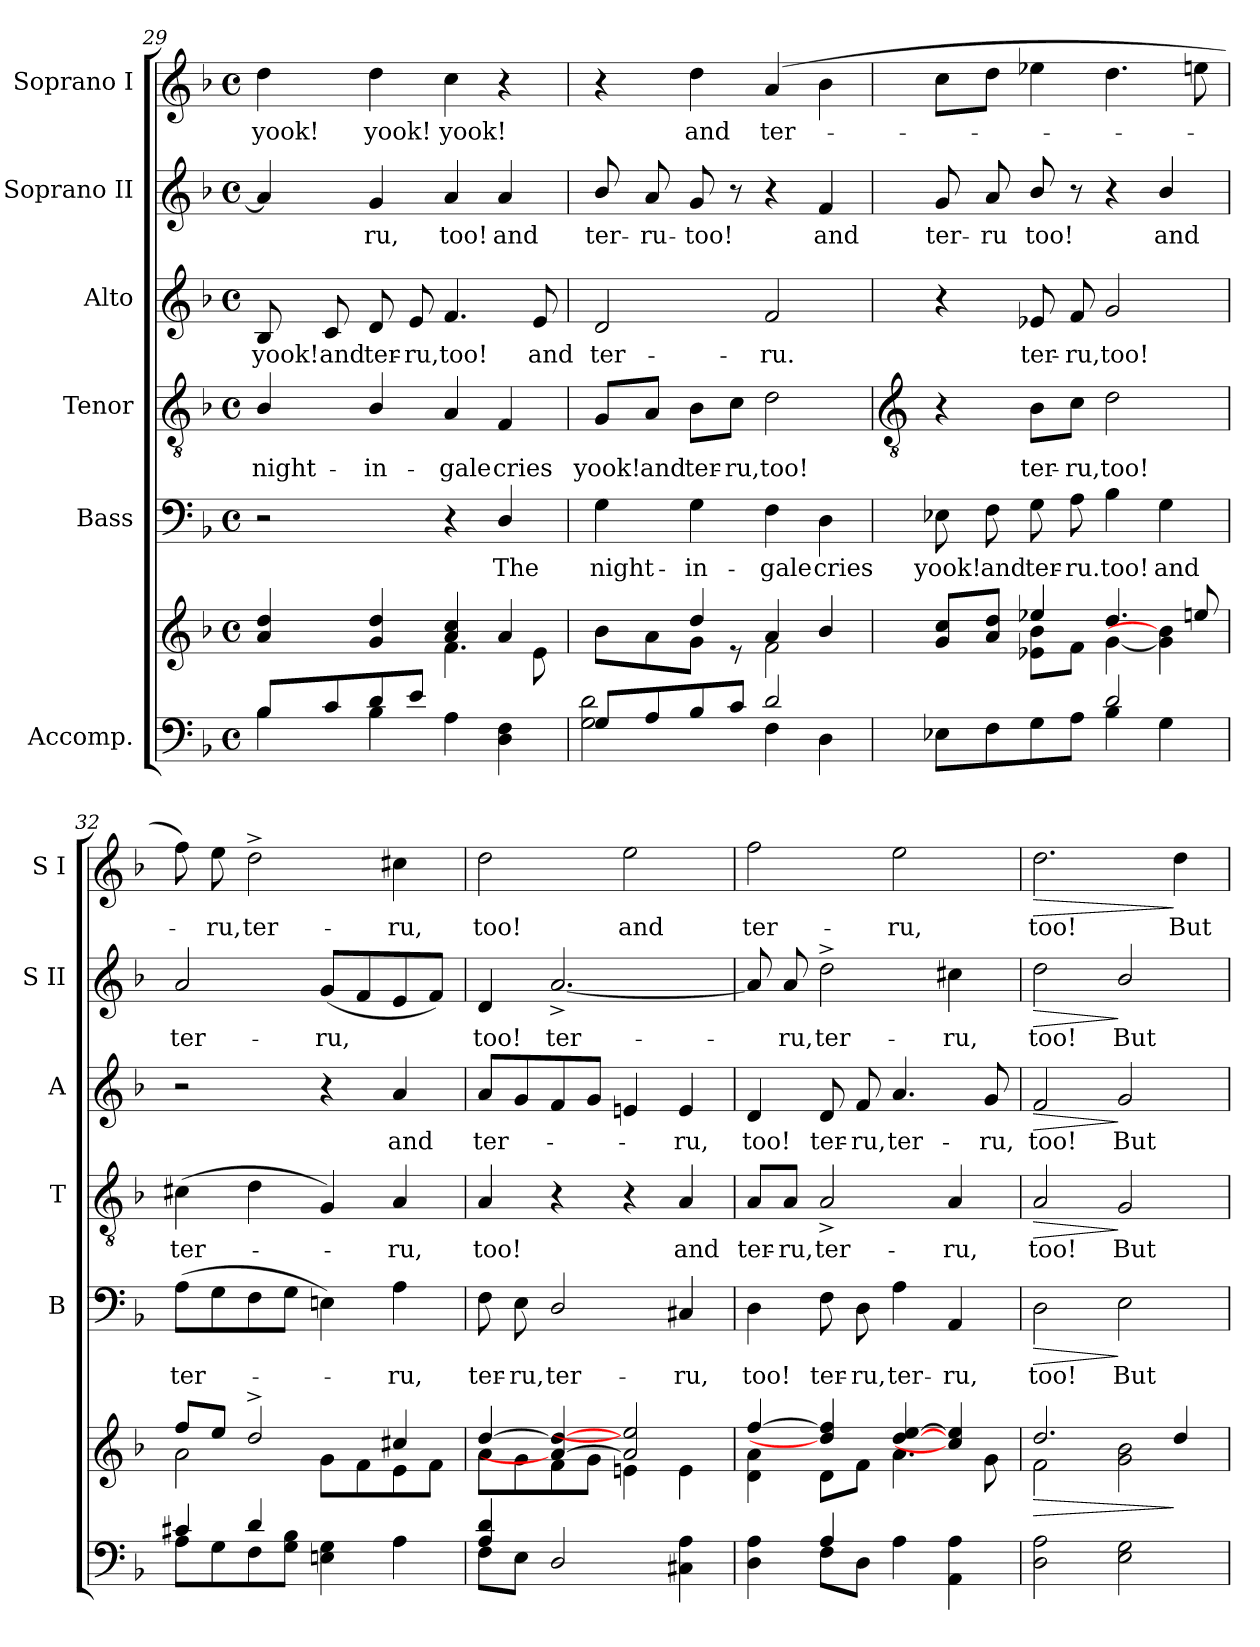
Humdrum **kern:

**kern	**kern	**dynam	**kern	**text	**dynam	**kern	**text	**dynam	**kern	**text	**dynam	**kern	**text	**dynam	**kern	**text	**dynam
*part6	*part6	*part6	*part5	*part5	*part5	*part4	*part4	*part4	*part3	*part3	*part3	*part2	*part2	*part2	*part1	*part1	*part1
*staff7	*staff6	*staff6/7	*staff5	*staff5	*staff5	*staff4	*staff4	*staff4	*staff3	*staff3	*staff3	*staff2	*staff2	*staff2	*staff1	*staff1	*staff1
*I"Accomp.	*	*	*I"Bass	*	*	*I"Tenor	*	*	*I"Alto	*	*	*I"Soprano II	*	*	*I"Soprano I	*	*
*	*	*	*I'B	*	*	*I'T	*	*	*I'A	*	*	*I'S II	*	*	*I'S I	*	*
*clefF4	*clefG2	*	*clefF4	*	*	*clefGv2	*	*	*clefG2	*	*	*clefG2	*	*	*clefG2	*	*
*k[b-]	*k[b-]	*	*k[b-]	*	*	*k[b-]	*	*	*k[b-]	*	*	*k[b-]	*	*	*k[b-]	*	*
*F:	*F:	*	*F:	*	*	*F:	*	*	*F:	*	*	*F:	*	*	*F:	*	*
*M4/4	*M4/4	*	*M4/4	*	*	*M4/4	*	*	*M4/4	*	*	*M4/4	*	*	*M4/4	*	*
*met(c)	*met(c)	*	*met(c)	*	*	*met(c)	*	*	*met(c)	*	*	*met(c)	*	*	*met(c)	*	*
=29	=29	=29	=29	=29	=29	=29	=29	=29	=29	=29	=29	=29	=29	=29	=29	=29	=29
*^	*^	*	*	*	*	*	*	*	*	*	*	*	*	*	*	*	*
*	*^	*	*	*	*	*	*	*	*	*	*	*	*	*	*	*	*	*	*
!	!	!	!	!	!	!	!	!	!	!LO:LY:b	!	!	!LO:LY:b	!	!	!	!	!	!LO:LY:b	!
8B-/L	4B-	1ryy	4a/ 4dd/	2ryy	.	2r	.	.	4B-/	night-	.	8B-	yook!	.	4a]	.	.	4dd	yook!	.
!	!	!	!	!	!	!	!	!	!	!	!	!	!LO:LY:b	!	!	!	!	!	!	!
8c/	.	.	.	.	.	.	.	.	.	.	.	8c	and	.	.	.	.	.	.	.
!	!	!	!	!	!	!	!	!	!	!LO:LY:b	!	!	!LO:LY:b	!	!	!LO:LY:b	!	!	!LO:LY:b	!
8d/	4B-	.	4g/ 4dd/	.	.	.	.	.	4B-/	-in-	.	8d	ter-	.	4g	ru,	.	4dd	yook!	.
!	!	!	!	!	!	!	!	!	!	!	!	!	!LO:LY:b	!	!	!	!	!	!	!
8e/J	.	.	.	.	.	.	.	.	.	.	.	8e	-ru,	.	.	.	.	.	.	.
!	!	!	!	!	!	!	!	!	!	!LO:LY:b	!	!	!LO:LY:b	!	!	!LO:LY:b	!	!	!LO:LY:b	!
2ryy	4A	.	4a/ 4cc/	4.f\	.	4r	.	.	4A	-gale	.	4.f	too!	.	4a	too!	.	4cc	yook!	.
!	!	!	!	!	!	!	!LO:LY:b	!	!	!LO:LY:b	!	!	!	!	!	!LO:LY:b	!	!	!	!
.	4D\ 4F\	.	4a/	.	.	4D/	The	.	4F	cries	.	.	.	.	4a	and	.	4r	.	.
!	!	!	!	!	!	!	!	!	!	!	!	!	!LO:LY:b	!	!	!	!	!	!	!
.	.	.	.	8e\	.	.	.	.	.	.	.	8e	and	.	.	.	.	.	.	.
*	*v	*v	*	*	*	*	*	*	*	*	*	*	*	*	*	*	*	*	*	*
=30	=30	=30	=30	=30	=30	=30	=30	=30	=30	=30	=30	=30	=30	=30	=30	=30	=30	=30	=30
!	!	!	!	!	!	!LO:LY:b	!	!	!LO:LY:b	!	!	!LO:LY:b	!	!	!LO:LY:b	!	!	!	!
8G/L	2G\ 2d\	4ryy	8b-\L	.	4G	night-	.	8G/L	yook!	.	2d	ter-	.	8b-/	ter-	.	4r	.	.
!	!	!	!	!	!	!	!	!	!LO:LY:b	!	!	!	!	!	!LO:LY:b	!	!	!	!
8A/	.	.	8a\	.	.	.	.	8A/J	and	.	.	.	.	8a	-ru-	.	.	.	.
!	!	!	!	!	!	!LO:LY:b	!	!	!LO:LY:b	!	!	!	!	!	!LO:LY:b	!	!	!LO:LY:b	!
8B-/	.	4dd/	8g\J	.	4G	-in-	.	8B-\L	ter-	.	.	.	.	8g	-too!	.	4dd	and	.
!	!	!	!	!	!	!	!	!	!LO:LY:b	!	!	!	!	!	!	!	!	!	!
8c/J	.	.	8r	.	.	.	.	8c\J	-ru,	.	.	.	.	8r	.	.	.	.	.
!	!	!	!	!	!	!LO:LY:b	!	!	!LO:LY:b	!	!	!LO:LY:b	!	!	!	!	!	!LO:LY:b	!
2d/	4F\	4a/	2f\	.	4F	-gale	.	2d	too!	.	2f	-ru.	.	4r	.	.	(>4a	ter-	.
!	!	!	!	!	!	!LO:LY:b	!	!	!	!	!	!	!	!	!LO:LY:b	!	!	!	!
.	4D\	4b-/	.	.	4D	cries	.	.	.	.	.	.	.	4f	and	.	4b-	.	.
!!LO:LB:g=z
=31	=31	=31	=31	=31	=31	=31	=31	=31	=31	=31	=31	=31	=31	=31	=31	=31	=31	=31	=31
*	*	*	*	*	*	*	*	*clefGv2	*	*	*	*	*	*	*	*	*	*	*
!	!	!	!	!	!	!LO:LY:b	!	!	!	!	!	!	!	!	!LO:LY:b	!	!	!	!
2ryy	8E-X\L	8g/ 8cc/L	4ryy	.	8E-X	yook!	.	4r	.	.	4r	.	.	8g	ter-	.	8ccL	.	.
!	!	!	!	!	!	!LO:LY:b	!	!	!	!	!	!	!	!	!LO:LY:b	!	!	!	!
.	8F\	8a/ 8dd/J	.	.	8F	and	.	.	.	.	.	.	.	8a	-ru	.	8ddJ	.	.
!	!	!	!	!	!	!LO:LY:b	!	!	!LO:LY:b	!	!	!LO:LY:b	!	!	!LO:LY:b	!	!	!	!
.	8G\	4ee-X/	8e-X\ 8b-\L	.	8G	ter-	.	8B-\L	ter-	.	8e-X	ter-	.	8b-/	too!	.	4ee-X	.	.
!	!	!	!	!	!	!LO:LY:b	!	!	!LO:LY:b	!	!	!LO:LY:b	!	!	!	!	!	!	!
.	8A\J	.	8f\J	.	8A	-ru.	.	8c\J	-ru,	.	8f	-ru,	.	8r	.	.	.	.	.
!	!	!	!	!	!	!LO:LY:b	!	!	!LO:LY:b	!	!	!LO:LY:b	!	!	!	!	!	!	!
2d/	4B-\	4.dd/	[4g\	.	4B-	too!	.	2d	too!	.	2g	too!	.	4r	.	.	4.dd	.	.
!	!	!	!	!	!	!LO:LY:b	!	!	!	!	!	!	!	!	!LO:LY:b	!	!	!	!
.	4G\	.	4g\] 4b-\]	.	4G	and	.	.	.	.	.	.	.	4b-/	and	.	.	.	.
.	.	8een/	.	.	.	.	.	.	.	.	.	.	.	.	.	.	8een	.	.
=32	=32	=32	=32	=32	=32	=32	=32	=32	=32	=32	=32	=32	=32	=32	=32	=32	=32	=32	=32
!	!	!	!	!	!	!LO:LY:b	!	!	!LO:LY:b	!	!	!	!	!	!LO:LY:b	!	!	!	!
4c#X/	8A\L	8ff/L	2a\	.	(>8AL	ter-	.	(>4c#X	ter-	.	2r	.	.	2a	ter-	.	8ff)	.	.
!	!	!	!	!	!	!	!	!	!	!	!	!	!	!	!	!	!	!LO:LY:b	!
.	8G\	8ee/J	.	.	8G	.	.	.	.	.	.	.	.	.	.	.	8ee	ru,	.
!	!	!	!	!	!	!	!	!	!	!	!	!	!	!	!	!	!	!LO:LY:b	!
4d/	8F\	2dd^/	.	.	8F	.	.	4d	.	.	.	.	.	.	.	.	2dd^	ter-	.
.	8G\ 8B-\J	.	.	.	8GJ	.	.	.	.	.	.	.	.	.	.	.	.	.	.
!	!	!	!	!	!	!	!	!	!	!	!	!	!	!	!LO:LY:b	!	!	!	!
2ryy	4En\ 4G\	.	8g\L	.	4En)	.	.	4G)	.	.	4r	.	.	(<8gL	-ru,	.	.	.	.
.	.	.	8f\	.	.	.	.	.	.	.	.	.	.	8f	.	.	.	.	.
!	!	!	!	!	!	!LO:LY:b	!	!	!LO:LY:b	!	!	!LO:LY:b	!	!	!	!	!	!LO:LY:b	!
.	4A\	4cc#X/	8e\	.	4A	ru,	.	4A	ru,	.	4a	and	.	8e	.	.	4cc#X	-ru,	.
.	.	.	8f\J	.	.	.	.	.	.	.	.	.	.	8fJ)	.	.	.	.	.
=33	=33	=33	=33	=33	=33	=33	=33	=33	=33	=33	=33	=33	=33	=33	=33	=33	=33	=33	=33
!	!	!	!	!	!	!LO:LY:b	!	!	!LO:LY:b	!	!	!LO:LY:b	!	!	!LO:LY:b	!	!	!LO:LY:b	!
4A/ 4d/	8F\L	[4dd/	8a\L	.	8F	ter-	.	4A	too!	.	8aL	ter-	.	4d	too!	.	2dd	too!	.
!	!	!	!	!	!	!LO:LY:b	!	!	!	!	!	!	!	!	!	!	!	!	!
.	8E\J	.	8g\	.	8E	-ru,	.	.	.	.	8g	.	.	.	.	.	.	.	.
!	!	!	!	!	!	!LO:LY:b	!	!	!	!	!	!	!	!	!LO:LY:b	!	!	!	!
2.ryy	2D/	4a/_ 4dd/_	8f\	.	2D/	ter-	.	4r	.	.	8f	.	.	[2.a^	ter-	.	.	.	.
.	.	.	8g\J	.	.	.	.	.	.	.	8gJ	.	.	.	.	.	.	.	.
!	!	!	!	!	!	!	!	!	!	!	!	!	!	!	!	!	!	!LO:LY:b	!
.	.	2a/] 2ee/]	4en\	.	.	.	.	4r	.	.	4en	.	.	.	.	.	2ee	and	.
!	!	!	!	!	!	!LO:LY:b	!	!	!LO:LY:b	!	!	!LO:LY:b	!	!	!	!	!	!	!
.	4C#X\ 4A\	.	4e\	.	4C#X	-ru,	.	4A	and	.	4e	ru,	.	.	.	.	.	.	.
=34	=34	=34	=34	=34	=34	=34	=34	=34	=34	=34	=34	=34	=34	=34	=34	=34	=34	=34	=34
!	!	!	!	!	!	!LO:LY:b	!	!	!LO:LY:b	!	!	!LO:LY:b	!	!	!	!	!	!LO:LY:b	!
4ryy	4D\ 4A\	[4ff/	4d\ 4a\	.	4D	too!	.	8A/L	ter-	.	4d	too!	.	8a]	.	.	2ff	ter-	.
!	!	!	!	!	!	!	!	!	!LO:LY:b	!	!	!	!	!	!LO:LY:b	!	!	!	!
.	.	.	.	.	.	.	.	8A/J	-ru,	.	.	.	.	8a	ru,	.	.	.	.
!	!	!	!	!	!	!LO:LY:b	!	!	!LO:LY:b	!	!	!LO:LY:b	!	!	!LO:LY:b	!	!	!	!
4A/	8F\L	4dd/] 4ff/]	8d\L	.	8F	ter-	.	2A^	ter-	.	8d	ter-	.	2dd^	ter-	.	.	.	.
!	!	!	!	!	!	!LO:LY:b	!	!	!	!	!	!LO:LY:b	!	!	!	!	!	!	!
.	8D\J	.	8f\J	.	8D	-ru,	.	.	.	.	8f	-ru,	.	.	.	.	.	.	.
!	!	!	!	!	!	!LO:LY:b	!	!	!	!	!	!LO:LY:b	!	!	!	!	!	!LO:LY:b	!
2ryy	4A\	[4dd/ [4ee/	4.a\	.	4A	ter-	.	.	.	.	4.a	ter-	.	.	.	.	2ee	-ru,	.
!	!	!	!	!	!	!LO:LY:b	!	!	!LO:LY:b	!	!	!	!	!	!LO:LY:b	!	!	!	!
.	4AA\ 4A\	4cc#/] 4ee/]	.	.	4AA	-ru,	.	4A	-ru,	.	.	.	.	4cc#X	-ru,	.	.	.	.
!	!	!	!	!	!	!	!	!	!	!	!	!LO:LY:b	!	!	!	!	!	!	!
.	.	.	8g\	.	.	.	.	.	.	.	8g	-ru,	.	.	.	.	.	.	.
=35	=35	=35	=35	=35	=35	=35	=35	=35	=35	=35	=35	=35	=35	=35	=35	=35	=35	=35	=35
!	!	!	!	!LO:HP:b	!	!LO:LY:b	!LO:HP:b	!	!LO:LY:b	!LO:HP:b	!	!LO:LY:b	!LO:HP:b	!	!LO:LY:b	!LO:HP:b	!	!LO:LY:b	!LO:HP:b
1ryy	2D\ 2A\	2.dd/	2f\	>	2D	too!	>	2A	too!	>	2f	too!	>	2dd	too!	>	2.dd	too!	>
!	!	!	!	!	!	!LO:LY:b	!	!	!LO:LY:b	!	!	!LO:LY:b	!	!	!LO:LY:b	!	!	!	!
.	2E\ 2G\	.	2g\ 2b-\	.	2E	But	]	2G	But	]	2g	But	]	2b-/	But	]	.	.	.
!	!	!	!	!	!	!	!	!	!	!	!	!	!	!	!	!	!	!LO:LY:b	!
.	.	4dd/	.	]	.	.	.	.	.	.	.	.	.	.	.	.	4dd	But	]
*v	*v	*	*	*	*	*	*	*	*	*	*	*	*	*	*	*	*	*	*
*	*v	*v	*	*	*	*	*	*	*	*	*	*	*	*	*	*	*	*
=	=	=	=	=	=	=	=	=	=	=	=	=	=	=	=	=	=
*-	*-	*-	*-	*-	*-	*-	*-	*-	*-	*-	*-	*-	*-	*-	*-	*-	*-
